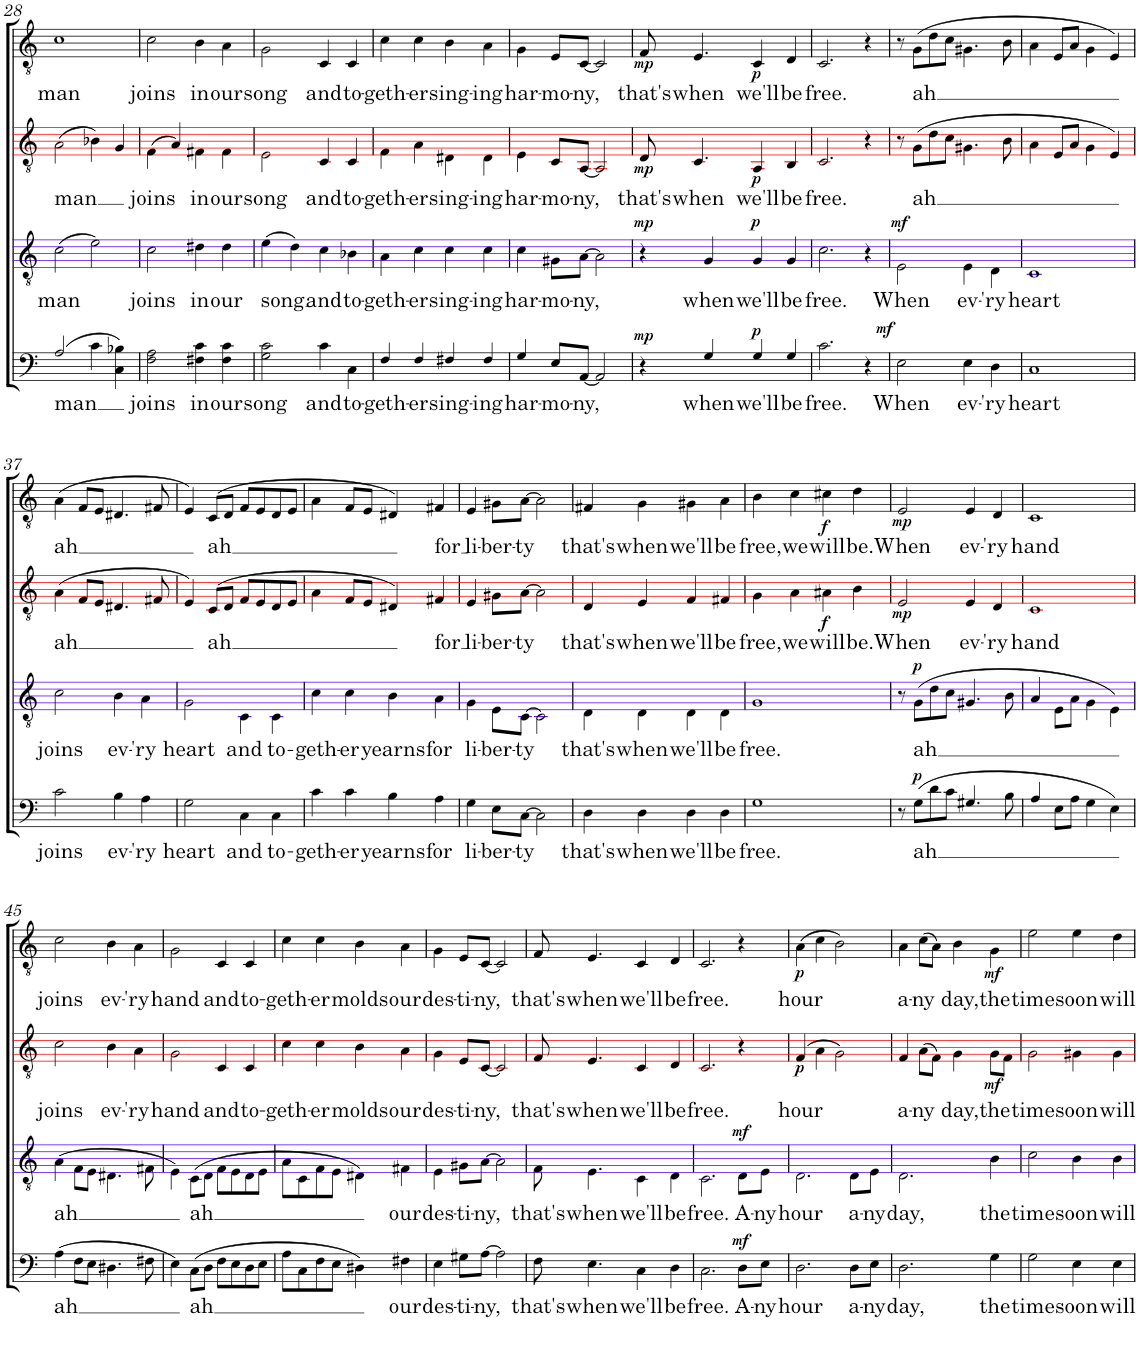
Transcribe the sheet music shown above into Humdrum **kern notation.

**kern	**text	**dynam	**kern	**text	**dynam	**kern	**text	**dynam	**kern	**text	**dynam
*part4	*part4	*part4	*part3	*part3	*part3	*part2	*part2	*part2	*part1	*part1	*part1
*staff4	*staff4	*staff4	*staff3	*staff3	*staff3	*staff2	*staff2	*staff2	*staff1	*staff1	*staff1
*I"Bas	*	*	*I"Ténor	*	*	*I"Alto	*	*	*I"Soprano	*	*
!!LO:PB:g=z
*clefF4	*	*	*clefGv2	*	*	*clefGv2	*	*	*clefGv2	*	*
*	*	*	*	*	*	*Trd5c9	*	*	*	*	*
*k[]	*	*	*k[]	*	*	*k[]	*	*	*k[]	*	*
*M4/4	*	*	*M4/4	*	*	*M4/4	*	*	*M4/4	*	*
=28	=28	=28	=28	=28	=28	=28	=28	=28	=28	=28	=28
!	!LO:LY:b	!	!	!LO:LY:b	!	!	!LO:LY:b	!	!	!LO:LY:b	!
(2A/	man	.	(>2c\	man	.	(>2A\	man	.	1c	man	.
4c\	.	.	2e\)	.	.	4B-X\)	.	.	.	.	.
4C\ 4B-X\)	.	.	.	.	.	4G/	.	.	.	.	.
=29	=29	=29	=29	=29	=29	=29	=29	=29	=29	=29	=29
!	!LO:LY:b	!	!	!LO:LY:b	!	!	!LO:LY:b	!	!	!LO:LY:b	!
2F\ 2A\	joins	.	2c\	joins	.	(4F\	joins	.	2c\	joins	.
.	.	.	.	.	.	4A/)	.	.	.	.	.
!	!LO:LY:b	!	!	!LO:LY:b	!	!	!LO:LY:b	!	!	!LO:LY:b	!
4F#X\ 4c\	in	.	4d#X\	in	.	4F#X\	in	.	4B\	in	.
!	!LO:LY:b	!	!	!LO:LY:b	!	!	!LO:LY:b	!	!	!LO:LY:b	!
4F#\ 4c\	our	.	4d#\	our	.	4F#\	our	.	4A\	our	.
=30	=30	=30	=30	=30	=30	=30	=30	=30	=30	=30	=30
!	!LO:LY:b	!	!	!LO:LY:b	!	!	!LO:LY:b	!	!	!LO:LY:b	!
2G\ 2c\	song	.	(4e\	song	.	2E\	song	.	2G\	song	.
.	.	.	4d\)	.	.	.	.	.	.	.	.
!	!LO:LY:b	!	!	!LO:LY:b	!	!	!LO:LY:b	!	!	!LO:LY:b	!
4c\	and	.	4c\	and	.	4C/	and	.	4C/	and	.
!	!LO:LY:b	!	!	!LO:LY:b	!	!	!LO:LY:b	!	!	!LO:LY:b	!
4C\	to-	.	4B-X\	to-	.	4C/	to-	.	4C/	to-	.
=31	=31	=31	=31	=31	=31	=31	=31	=31	=31	=31	=31
!	!LO:LY:b	!	!	!LO:LY:b	!	!	!LO:LY:b	!	!	!LO:LY:b	!
4F/	-geth-	.	4A\	-geth-	.	4F\	-geth-	.	4c\	-geth-	.
!	!LO:LY:b	!	!	!LO:LY:b	!	!	!LO:LY:b	!	!	!LO:LY:b	!
4F/	-er	.	4c\	-er	.	4A\	-er	.	4c\	-er	.
!	!LO:LY:b	!	!	!LO:LY:b	!	!	!LO:LY:b	!	!	!LO:LY:b	!
4F#X/	sing-	.	4c\	sing-	.	4D#X\	sing-	.	4B\	sing-	.
!	!LO:LY:b	!	!	!LO:LY:b	!	!	!LO:LY:b	!	!	!LO:LY:b	!
4F#/	-ing	.	4c\	-ing	.	4D#\	-ing	.	4A\	-ing	.
=32	=32	=32	=32	=32	=32	=32	=32	=32	=32	=32	=32
!	!LO:LY:b	!	!	!LO:LY:b	!	!	!LO:LY:b	!	!	!LO:LY:b	!
4G/	har-	.	4c\	har-	.	4E\	har-	.	4G\	har-	.
!	!LO:LY:b	!	!	!LO:LY:b	!	!	!LO:LY:b	!	!	!LO:LY:b	!
8E/L	-mo-	.	8G#X\L	-mo-	.	8C/L	-mo-	.	8E/L	-mo-	.
!	!LO:LY:b	!	!	!LO:LY:b	!	!	!LO:LY:b	!	!	!LO:LY:b	!
[8AA/J	-ny,	.	[8A\J	-ny,	.	[8AA/J	-ny,	.	[8C/J	-ny,	.
2AA/]	.	.	2A\]	.	.	2AA/]	.	.	2C/]	.	.
=33	=33	=33	=33	=33	=33	=33	=33	=33	=33	=33	=33
!	!	!LO:DY:a	!	!	!LO:DY:a	!	!LO:LY:b	!LO:DY:b	!	!LO:LY:b	!LO:DY:b
4r	.	mp	4r	.	mp	8D/	that's	mp	8F/	that's	mp
!	!	!	!	!	!	!	!LO:LY:b	!	!	!LO:LY:b	!
.	.	.	.	.	.	4.C/	when	.	4.E/	when	.
!	!LO:LY:b	!	!	!LO:LY:b	!	!	!	!	!	!	!
4G/	when	.	4G/	when	.	.	.	.	.	.	.
!	!LO:LY:b	!LO:DY:a	!	!LO:LY:b	!LO:DY:a	!	!LO:LY:b	!LO:DY:b	!	!LO:LY:b	!LO:DY:b
4G/	we'll	p	4G/	we'll	p	4AA/	we'll	p	4C/	we'll	p
!	!LO:LY:b	!	!	!LO:LY:b	!	!	!LO:LY:b	!	!	!LO:LY:b	!
4G/	be	.	4G/	be	.	4BB/	be	.	4D/	be	.
=34	=34	=34	=34	=34	=34	=34	=34	=34	=34	=34	=34
!	!LO:LY:b	!	!	!LO:LY:b	!	!	!LO:LY:b	!	!	!LO:LY:b	!
2.c\	free.	.	2.c\	free.	.	2.C/	free.	.	2.C/	free.	.
4r	.	.	4r	.	.	4r	.	.	4r	.	.
=35	=35	=35	=35	=35	=35	=35	=35	=35	=35	=35	=35
!	!LO:LY:b	!LO:DY:a	!	!LO:LY:b	!LO:DY:a	!	!	!	!	!	!
2E\	When	mf	2E\	When	mf	8r	.	.	8r	.	.
!	!	!	!	!	!	!	!LO:LY:b	!	!	!LO:LY:b	!
.	.	.	.	.	.	(>8G\L	ah	.	(>8G\L	ah	.
.	.	.	.	.	.	8d\	.	.	8d\	.	.
.	.	.	.	.	.	8c\J	.	.	8c\J	.	.
!	!LO:LY:b	!	!	!LO:LY:b	!	!	!	!	!	!	!
4E\	ev-	.	4E\	ev-	.	4.G#X\	.	.	4.G#X\	.	.
!	!LO:LY:b	!	!	!LO:LY:b	!	!	!	!	!	!	!
4D\	-'ry	.	4D\	-'ry	.	.	.	.	.	.	.
.	.	.	.	.	.	8B\	.	.	8B\	.	.
=36	=36	=36	=36	=36	=36	=36	=36	=36	=36	=36	=36
!	!LO:LY:b	!	!	!LO:LY:b	!	!	!	!	!	!	!
1C	heart	.	1C	heart	.	4A\	.	.	4A\	.	.
.	.	.	.	.	.	8E/L	.	.	8E/L	.	.
.	.	.	.	.	.	8A/J	.	.	8A/J	.	.
.	.	.	.	.	.	4G\	.	.	4G\	.	.
.	.	.	.	.	.	4E/)	.	.	4E/)	.	.
!!LO:LB:g=z
=37	=37	=37	=37	=37	=37	=37	=37	=37	=37	=37	=37
!	!LO:LY:b	!	!	!LO:LY:b	!	!	!LO:LY:b	!	!	!LO:LY:b	!
2c\	joins	.	2c\	joins	.	(>4A\	ah	.	(>4A\	ah	.
.	.	.	.	.	.	8F/L	.	.	8F/L	.	.
.	.	.	.	.	.	8E/J	.	.	8E/J	.	.
!	!LO:LY:b	!	!	!LO:LY:b	!	!	!	!	!	!	!
4B\	ev-	.	4B\	ev-	.	4.D#X/	.	.	4.D#X/	.	.
!	!LO:LY:b	!	!	!LO:LY:b	!	!	!	!	!	!	!
4A\	-'ry	.	4A\	-'ry	.	.	.	.	.	.	.
.	.	.	.	.	.	8F#X/	.	.	8F#X/	.	.
=38	=38	=38	=38	=38	=38	=38	=38	=38	=38	=38	=38
!	!LO:LY:b	!	!	!LO:LY:b	!	!	!	!	!	!	!
2G\	heart	.	2G\	heart	.	4E/)	.	.	4E/)	.	.
!	!	!	!	!	!	!	!LO:LY:b	!	!	!LO:LY:b	!
.	.	.	.	.	.	(>8C/L	ah	.	(>8C/L	ah	.
.	.	.	.	.	.	8D/J	.	.	8D/J	.	.
!	!LO:LY:b	!	!	!LO:LY:b	!	!	!	!	!	!	!
4C\	and	.	4C\	and	.	8F/L	.	.	8F/L	.	.
.	.	.	.	.	.	8E/	.	.	8E/	.	.
!	!LO:LY:b	!	!	!LO:LY:b	!	!	!	!	!	!	!
4C\	to-	.	4C\	to-	.	8D/	.	.	8D/	.	.
.	.	.	.	.	.	8E/J	.	.	8E/J	.	.
=39	=39	=39	=39	=39	=39	=39	=39	=39	=39	=39	=39
!	!LO:LY:b	!	!	!LO:LY:b	!	!	!	!	!	!	!
4c\	-geth-	.	4c\	-geth-	.	4A\	.	.	4A\	.	.
!	!LO:LY:b	!	!	!LO:LY:b	!	!	!	!	!	!	!
4c\	-er	.	4c\	-er	.	8F/L	.	.	8F/L	.	.
.	.	.	.	.	.	8E/J	.	.	8E/J	.	.
!	!LO:LY:b	!	!	!LO:LY:b	!	!	!	!	!	!	!
4B\	yearns	.	4B\	yearns	.	4D#X/)	.	.	4D#X/)	.	.
!	!LO:LY:b	!	!	!LO:LY:b	!	!	!LO:LY:b	!	!	!LO:LY:b	!
4A\	for	.	4A\	for	.	4F#X/	for	.	4F#X/	for	.
=40	=40	=40	=40	=40	=40	=40	=40	=40	=40	=40	=40
!	!LO:LY:b	!	!	!LO:LY:b	!	!	!LO:LY:b	!	!	!LO:LY:b	!
4G\	li-	.	4G\	li-	.	4E/	-li-	.	4E/	-li-	.
!	!LO:LY:b	!	!	!LO:LY:b	!	!	!LO:LY:b	!	!	!LO:LY:b	!
8E\L	-ber-	.	8E\L	-ber-	.	8G#X\L	-ber-	.	8G#X\L	-ber-	.
!	!LO:LY:b	!	!	!LO:LY:b	!	!	!LO:LY:b	!	!	!LO:LY:b	!
[8C\J	-ty	.	[8C\J	-ty	.	[8A\J	-ty	.	[8A\J	-ty	.
2C\]	.	.	2C\]	.	.	2A\]	.	.	2A\]	.	.
=41	=41	=41	=41	=41	=41	=41	=41	=41	=41	=41	=41
!	!LO:LY:b	!	!	!LO:LY:b	!	!	!LO:LY:b	!	!	!LO:LY:b	!
4D\	that's	.	4D\	that's	.	4D/	that's	.	4F#X/	that's	.
!	!LO:LY:b	!	!	!LO:LY:b	!	!	!LO:LY:b	!	!	!LO:LY:b	!
4D\	when	.	4D\	when	.	4E/	when	.	4G\	when	.
!	!LO:LY:b	!	!	!LO:LY:b	!	!	!LO:LY:b	!	!	!LO:LY:b	!
4D\	we'll	.	4D\	we'll	.	4F/	we'll	.	4G#X\	we'll	.
!	!LO:LY:b	!	!	!LO:LY:b	!	!	!LO:LY:b	!	!	!LO:LY:b	!
4D\	be	.	4D\	be	.	4F#X/	be	.	4A\	be	.
=42	=42	=42	=42	=42	=42	=42	=42	=42	=42	=42	=42
!	!LO:LY:b	!	!	!LO:LY:b	!	!	!LO:LY:b	!	!	!LO:LY:b	!
1G	free.	.	1G	free.	.	4G\	free,	.	4B\	free,	.
!	!	!	!	!	!	!	!LO:LY:b	!	!	!LO:LY:b	!
.	.	.	.	.	.	4A\	we	.	4c\	we	.
!	!	!	!	!	!	!	!LO:LY:b	!LO:DY:b	!	!LO:LY:b	!LO:DY:b
.	.	.	.	.	.	4A#X\	will	f	4c#X\	will	f
!	!	!	!	!	!	!	!LO:LY:b	!	!	!LO:LY:b	!
.	.	.	.	.	.	4B\	be.	.	4d\	be.	.
=43	=43	=43	=43	=43	=43	=43	=43	=43	=43	=43	=43
!	!	!	!	!	!	!	!LO:LY:b	!LO:DY:b	!	!LO:LY:b	!LO:DY:b
8r	.	.	8r	.	.	2E/	When	mp	2E/	When	mp
!	!LO:LY:b	!LO:DY:a	!	!LO:LY:b	!LO:DY:a	!	!	!	!	!	!
(>8G\L	ah	p	(>8G\L	ah	p	.	.	.	.	.	.
8d\	.	.	8d\	.	.	.	.	.	.	.	.
8c\J	.	.	8c\J	.	.	.	.	.	.	.	.
!	!	!	!	!	!	!	!LO:LY:b	!	!	!LO:LY:b	!
4.G#X/	.	.	4.G#X/	.	.	4E/	ev-	.	4E/	ev-	.
!	!	!	!	!	!	!	!LO:LY:b	!	!	!LO:LY:b	!
.	.	.	.	.	.	4D/	-'ry	.	4D/	-'ry	.
8B\	.	.	8B\	.	.	.	.	.	.	.	.
=44	=44	=44	=44	=44	=44	=44	=44	=44	=44	=44	=44
!	!	!	!	!	!	!	!LO:LY:b	!	!	!LO:LY:b	!
4A/	.	.	4A/	.	.	1C	hand	.	1C	hand	.
8E\L	.	.	8E\L	.	.	.	.	.	.	.	.
8A\J	.	.	8A\J	.	.	.	.	.	.	.	.
4G\	.	.	4G\	.	.	.	.	.	.	.	.
4E\)	.	.	4E\)	.	.	.	.	.	.	.	.
!!LO:LB:g=z
=45	=45	=45	=45	=45	=45	=45	=45	=45	=45	=45	=45
!	!LO:LY:b	!	!	!LO:LY:b	!	!	!LO:LY:b	!	!	!LO:LY:b	!
(4A\	ah	.	(4A\	ah	.	2c\	joins	.	2c\	joins	.
8F\L	.	.	8F\L	.	.	.	.	.	.	.	.
8E\J	.	.	8E\J	.	.	.	.	.	.	.	.
!	!	!	!	!	!	!	!LO:LY:b	!	!	!LO:LY:b	!
4.D#X\	.	.	4.D#X\	.	.	4B\	ev-	.	4B\	ev-	.
!	!	!	!	!	!	!	!LO:LY:b	!	!	!LO:LY:b	!
.	.	.	.	.	.	4A\	-'ry	.	4A\	-'ry	.
8F#X\	.	.	8F#X\	.	.	.	.	.	.	.	.
=46	=46	=46	=46	=46	=46	=46	=46	=46	=46	=46	=46
!	!	!	!	!	!	!	!LO:LY:b	!	!	!LO:LY:b	!
4E\)	.	.	4E\)	.	.	2G\	hand	.	2G\	hand	.
!	!LO:LY:b	!	!	!LO:LY:b	!	!	!	!	!	!	!
(>8C\L	ah	.	(>8C\L	ah	.	.	.	.	.	.	.
8D\J	.	.	8D\J	.	.	.	.	.	.	.	.
!	!	!	!	!	!	!	!LO:LY:b	!	!	!LO:LY:b	!
8F\L	.	.	8F\L	.	.	4C/	and	.	4C/	and	.
8E\	.	.	8E\	.	.	.	.	.	.	.	.
!	!	!	!	!	!	!	!LO:LY:b	!	!	!LO:LY:b	!
8D\	.	.	8D\	.	.	4C/	to-	.	4C/	to-	.
8E\J	.	.	8E\J	.	.	.	.	.	.	.	.
=47	=47	=47	=47	=47	=47	=47	=47	=47	=47	=47	=47
!	!	!	!	!	!	!	!LO:LY:b	!	!	!LO:LY:b	!
8A\L	.	.	8A\L	.	.	4c\	-geth-	.	4c\	-geth-	.
8C\	.	.	8C\	.	.	.	.	.	.	.	.
!	!	!	!	!	!	!	!LO:LY:b	!	!	!LO:LY:b	!
8F\	.	.	8F\	.	.	4c\	-er	.	4c\	-er	.
8E\J	.	.	8E\J	.	.	.	.	.	.	.	.
!	!	!	!	!	!	!	!LO:LY:b	!	!	!LO:LY:b	!
4D#X\)	.	.	4D#X\)	.	.	4B\	molds	.	4B\	molds	.
!	!LO:LY:b	!	!	!LO:LY:b	!	!	!LO:LY:b	!	!	!LO:LY:b	!
4F#X\	our	.	4F#X\	our	.	4A\	our	.	4A\	our	.
=48	=48	=48	=48	=48	=48	=48	=48	=48	=48	=48	=48
!	!LO:LY:b	!	!	!LO:LY:b	!	!	!LO:LY:b	!	!	!LO:LY:b	!
4E\	des-	.	4E\	des-	.	4G\	des-	.	4G\	des-	.
!	!LO:LY:b	!	!	!LO:LY:b	!	!	!LO:LY:b	!	!	!LO:LY:b	!
8G#X\L	-ti-	.	8G#X\L	-ti-	.	8E/L	-ti-	.	8E/L	-ti-	.
!	!LO:LY:b	!	!	!LO:LY:b	!	!	!LO:LY:b	!	!	!LO:LY:b	!
[8A\J	-ny,	.	[8A\J	-ny,	.	[8C/J	-ny,	.	[8C/J	-ny,	.
2A\]	.	.	2A\]	.	.	2C/]	.	.	2C/]	.	.
=49	=49	=49	=49	=49	=49	=49	=49	=49	=49	=49	=49
!	!LO:LY:b	!	!	!LO:LY:b	!	!	!LO:LY:b	!	!	!LO:LY:b	!
8F\	that's	.	8F\	that's	.	8F/	that's	.	8F/	that's	.
!	!LO:LY:b	!	!	!LO:LY:b	!	!	!LO:LY:b	!	!	!LO:LY:b	!
4.E\	when	.	4.E\	when	.	4.E/	when	.	4.E/	when	.
!	!LO:LY:b	!	!	!LO:LY:b	!	!	!LO:LY:b	!	!	!LO:LY:b	!
4C\	we'll	.	4C\	we'll	.	4C/	we'll	.	4C/	we'll	.
!	!LO:LY:b	!	!	!LO:LY:b	!	!	!LO:LY:b	!	!	!LO:LY:b	!
4D\	be	.	4D\	be	.	4D/	be	.	4D/	be	.
=50	=50	=50	=50	=50	=50	=50	=50	=50	=50	=50	=50
!	!LO:LY:b	!	!	!LO:LY:b	!	!	!LO:LY:b	!	!	!LO:LY:b	!
2.C\	free.	.	2.C\	free.	.	2.C/	free.	.	2.C/	free.	.
!	!LO:LY:b	!LO:DY:a	!	!LO:LY:b	!LO:DY:a	!	!	!	!	!	!
8D\L	A-	mf	8D\L	A-	mf	4r	.	.	4r	.	.
!	!LO:LY:b	!	!	!LO:LY:b	!	!	!	!	!	!	!
8E\J	-ny	.	8E\J	-ny	.	.	.	.	.	.	.
=51	=51	=51	=51	=51	=51	=51	=51	=51	=51	=51	=51
!	!LO:LY:b	!	!	!LO:LY:b	!	!	!LO:LY:b	!LO:DY:b	!	!LO:LY:b	!LO:DY:b
2.D\	hour	.	2.D\	hour	.	(4F/	hour	p	(>4A\	hour	p
.	.	.	.	.	.	4A\	.	.	4c\	.	.
.	.	.	.	.	.	2G\)	.	.	2B\)	.	.
!	!LO:LY:b	!	!	!LO:LY:b	!	!	!	!	!	!	!
8D\L	a-	.	8D\L	a-	.	.	.	.	.	.	.
!	!LO:LY:b	!	!	!LO:LY:b	!	!	!	!	!	!	!
8E\J	-ny	.	8E\J	-ny	.	.	.	.	.	.	.
=52	=52	=52	=52	=52	=52	=52	=52	=52	=52	=52	=52
!	!LO:LY:b	!	!	!LO:LY:b	!	!	!LO:LY:b	!	!	!LO:LY:b	!
2.D\	day,	.	2.D\	day,	.	4F/	a-	.	4A\	a-	.
!	!	!	!	!	!	!	!LO:LY:b	!	!	!LO:LY:b	!
.	.	.	.	.	.	(>8A\L	-ny	.	(>8c\L	-ny	.
.	.	.	.	.	.	8F\J)	.	.	8A\J)	.	.
!	!	!	!	!	!	!	!LO:LY:b	!	!	!LO:LY:b	!
.	.	.	.	.	.	4G\	day,	.	4B\	day,	.
!	!LO:LY:b	!	!	!LO:LY:b	!	!	!LO:LY:b	!LO:DY:b	!	!LO:LY:b	!LO:DY:b
4G\	the	.	4B\	the	.	8G\L	the	mf	4G\	the	mf
.	.	.	.	.	.	8F\J	.	.	.	.	.
=53	=53	=53	=53	=53	=53	=53	=53	=53	=53	=53	=53
!	!LO:LY:b	!	!	!LO:LY:b	!	!	!LO:LY:b	!	!	!LO:LY:b	!
2G\	time	.	2c\	time	.	2G\	time	.	2e\	time	.
!	!LO:LY:b	!	!	!LO:LY:b	!	!	!LO:LY:b	!	!	!LO:LY:b	!
4E\	soon	.	4B\	soon	.	4G#X\	soon	.	4e\	soon	.
!	!LO:LY:b	!	!	!LO:LY:b	!	!	!LO:LY:b	!	!	!LO:LY:b	!
4E\	will	.	4B\	will	.	4G#\	will	.	4d\	will	.
=	=	=	=	=	=	=	=	=	=	=	=
*-	*-	*-	*-	*-	*-	*-	*-	*-	*-	*-	*-
